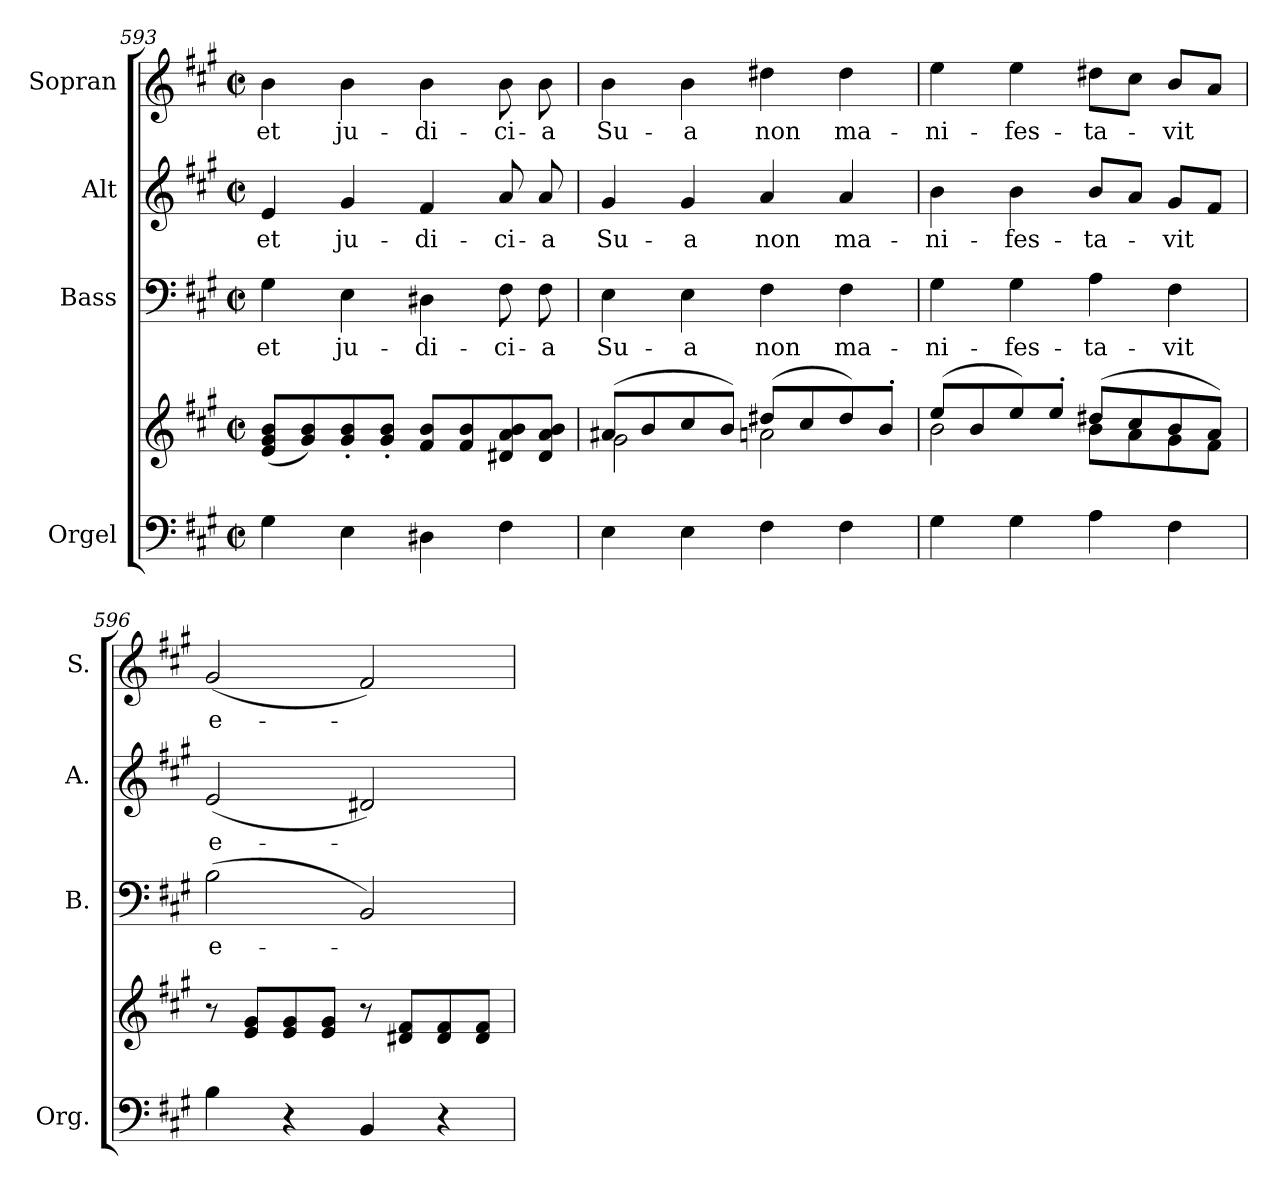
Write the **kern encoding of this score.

**kern	**kern	**kern	**text	**kern	**text	**kern	**text
*part4	*part4	*part3	*part3	*part2	*part2	*part1	*part1
*staff5	*staff4	*staff3	*staff3	*staff2	*staff2	*staff1	*staff1
*I"Orgel	*	*I"Bass	*	*I"Alt	*	*I"Sopran	*
*I'Org.	*	*I'B.	*	*I'A.	*	*I'S.	*
!!LO:LB:g=z
*clefF4	*clefG2	*clefF4	*	*clefG2	*	*clefG2	*
*k[f#c#g#]	*k[f#c#g#]	*k[f#c#g#]	*	*k[f#c#g#]	*	*k[f#c#g#]	*
*A:	*A:	*A:	*	*A:	*	*A:	*
*M2/2	*M2/2	*M2/2	*	*M2/2	*	*M2/2	*
*met(c|)	*met(c|)	*met(c|)	*	*met(c|)	*	*met(c|)	*
=593	=593	=593	=593	=593	=593	=593	=593
!	!	!	!LO:LY:b	!	!LO:LY:b	!	!LO:LY:b
4G#\	(<8e/ 8g#/ 8b/L	4G#\	et	4e/	et	4b\	et
.	8g#/ 8b/)	.	.	.	.	.	.
!	!	!	!LO:LY:b	!	!LO:LY:b	!	!LO:LY:b
4E\	8g#/'< 8b/'<	4E\	ju-	4g#/	ju-	4b\	ju-
.	8g#/'< 8b/'<J	.	.	.	.	.	.
!	!	!	!LO:LY:b	!	!LO:LY:b	!	!LO:LY:b
4D#X\	8f#/ 8b/L	4D#X\	-di-	4f#/	-di-	4b\	-di-
.	8f#/ 8b/	.	.	.	.	.	.
!	!	!	!LO:LY:b	!	!LO:LY:b	!	!LO:LY:b
4F#\	8d#X/ 8a/ 8b/	8F#\	-ci-	8a/	-ci-	8b\	-ci-
!	!	!	!LO:LY:b	!	!LO:LY:b	!	!LO:LY:b
.	8d#/ 8a/ 8b/J	8F#\	-a	8a/	-a	8b\	-a
=594	=594	=594	=594	=594	=594	=594	=594
*	*^	*	*	*	*	*	*
!	!	!	!	!LO:LY:b	!	!LO:LY:b	!	!LO:LY:b
4E\	(>8a#X/L	2g#\	4E\	Su-	4g#/	Su-	4b\	Su-
.	8b/	.	.	.	.	.	.	.
!	!	!	!	!LO:LY:b	!	!LO:LY:b	!	!LO:LY:b
4E\	8cc#/	.	4E\	-a	4g#/	-a	4b\	-a
.	8b/J)	.	.	.	.	.	.	.
!	!	!	!	!LO:LY:b	!	!LO:LY:b	!	!LO:LY:b
4F#\	(>8dd#X/L	2a\	4F#\	non	4a/	non	4dd#X\	non
.	8cc#/	.	.	.	.	.	.	.
!	!	!	!	!LO:LY:b	!	!LO:LY:b	!	!LO:LY:b
4F#\	8dd#/)	.	4F#\	ma-	4a/	ma-	4dd#\	ma-
.	8b'</J	.	.	.	.	.	.	.
=595	=595	=595	=595	=595	=595	=595	=595	=595
!	!	!	!	!LO:LY:b	!	!LO:LY:b	!	!LO:LY:b
4G#\	(>8ee/L	2b\	4G#\	-ni-	4b\	-ni-	4ee\	-ni-
.	8b/	.	.	.	.	.	.	.
!	!	!	!	!LO:LY:b	!	!LO:LY:b	!	!LO:LY:b
4G#\	8ee/)	.	4G#\	-fes-	4b\	-fes-	4ee\	-fes-
.	8ee'</J	.	.	.	.	.	.	.
!	!	!	!	!LO:LY:b	!	!LO:LY:b	!	!LO:LY:b
4A\	(>8dd#X/L	8b\L	4A\	-ta-	8b/L	-ta-	8dd#X\L	-ta-
.	8cc#/	8a\	.	.	8a/J	.	8cc#\J	.
!	!	!	!	!LO:LY:b	!	!LO:LY:b	!	!LO:LY:b
4F#\	8b/	8g#\	4F#\	-vit	8g#/L	-vit	8b/L	-vit
.	8a/J)	8f#\J	.	.	8f#/J	.	8a/J	.
=596	=596	=596	=596	=596	=596	=596	=596	=596
!	!	!	!	!LO:LY:b	!	!LO:LY:b	!	!LO:LY:b
*	*v	*v	*	*	*	*	*	*
4B\	8r	(>2B\	e-	(<2e/	e-	(<2g#/	e-
.	8e/ 8g#/L	.	.	.	.	.	.
4r	8e/ 8g#/	.	.	.	.	.	.
.	8e/ 8g#/J	.	.	.	.	.	.
4BB/	8r	2BB/)	.	2d#X/)	.	2f#/)	.
.	8d#X/ 8f#/L	.	.	.	.	.	.
4r	8d#/ 8f#/	.	.	.	.	.	.
.	8d#/ 8f#/J	.	.	.	.	.	.
=	=	=	=	=	=	=	=
*-	*-	*-	*-	*-	*-	*-	*-
